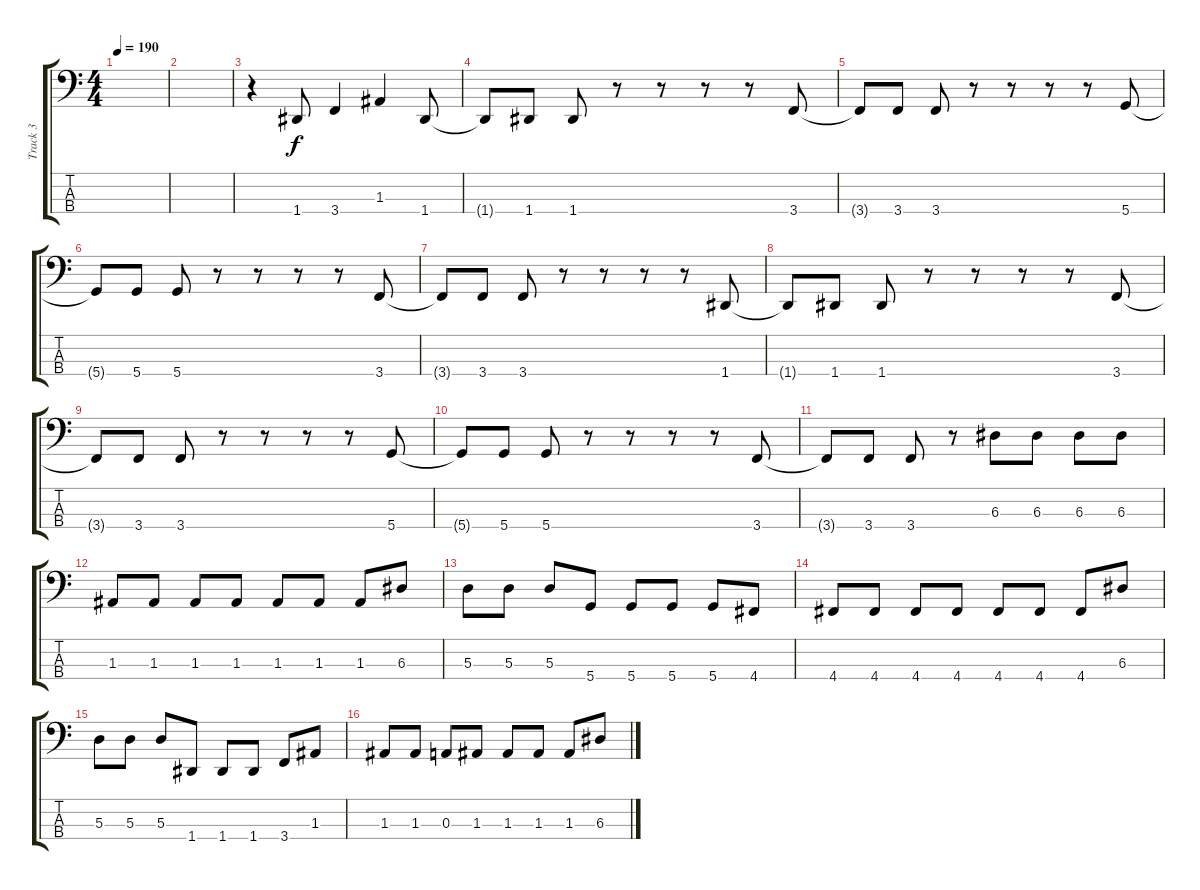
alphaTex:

\track ("Track 3" "Track 3") {instrument electricbassfinger}
\staff {score tabs}
\tuning (G2 D2 A1 D1) {hide}
\ts (4 4)
\tempo 190
\clef f4
\ks c
|
|
r.4 1.4.8 3.4.4 1.3.4 1.4.8 |
1.4{t}.8 1.4.8 1.4.8 r.8 r.8 r.8 r.8 3.4.8 |
3.4{t}.8 3.4.8 3.4.8 r.8 r.8 r.8 r.8 5.4.8 |
5.4{t}.8 5.4.8 5.4.8 r.8 r.8 r.8 r.8 3.4.8 |
3.4{t}.8 3.4.8 3.4.8 r.8 r.8 r.8 r.8 1.4.8 |
1.4{t}.8 1.4.8 1.4.8 r.8 r.8 r.8 r.8 3.4.8 |
3.4{t}.8 3.4.8 3.4.8 r.8 r.8 r.8 r.8 5.4.8 |
5.4{t}.8 5.4.8 5.4.8 r.8 r.8 r.8 r.8 3.4.8 |
3.4{t}.8 3.4.8 3.4.8 r.8 6.3.8 6.3.8 6.3.8 6.3.8 |
1.3.8 1.3.8 1.3.8 1.3.8 1.3.8 1.3.8 1.3.8 6.3.8 |
5.3.8 5.3.8 5.3.8 5.4.8 5.4.8 5.4.8 5.4.8 4.4.8 |
4.4.8 4.4.8 4.4.8 4.4.8 4.4.8 4.4.8 4.4.8 6.3.8 |
5.3.8 5.3.8 5.3.8 1.4.8 1.4.8 1.4.8 3.4.8 1.3.8 |
1.3.8 1.3.8 0.3.8 1.3.8 1.3.8 1.3.8 1.3.8 6.3.8
